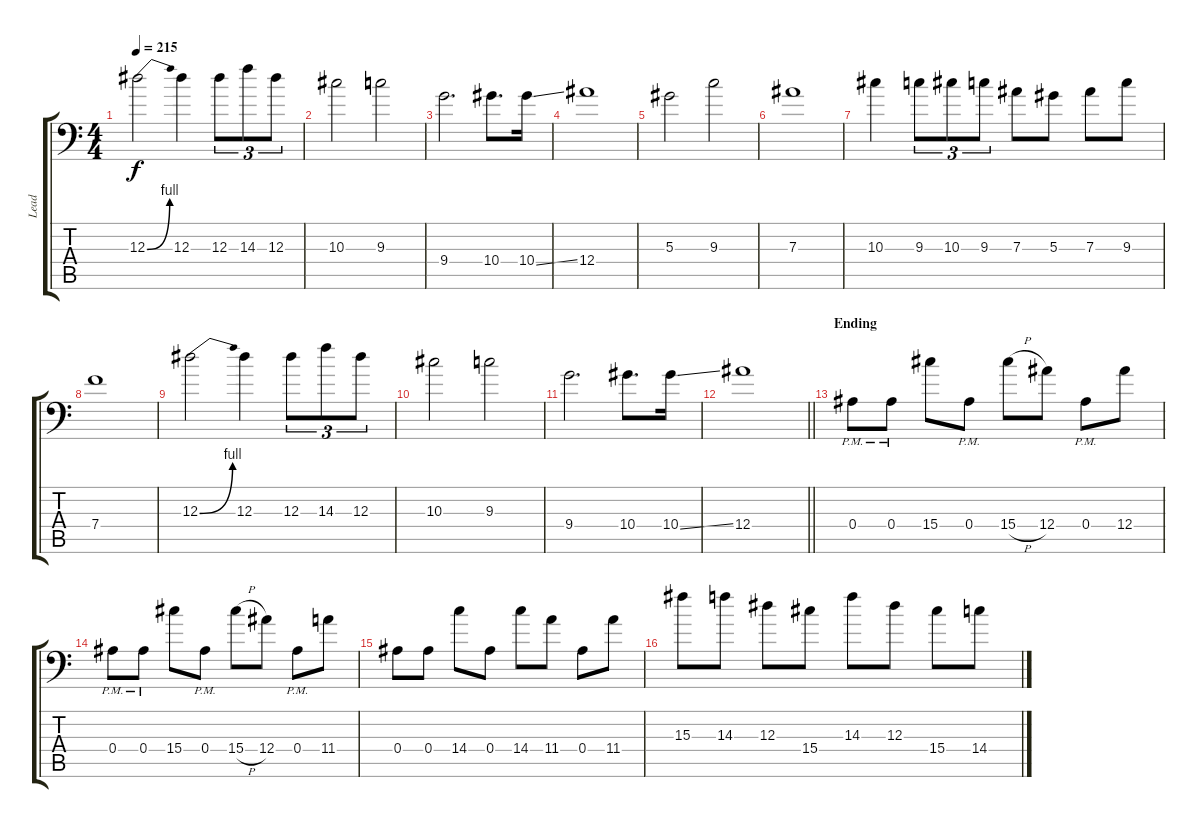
\track ("Lead" "Lead") {instrument distortionguitar}
\staff {score tabs}
\tuning (C4 G3 Eb3 Bb2 F2 Bb1) {hide}
\ts (4 4)
\tempo 215
\clef f4
\ks c
12.3{be (bend 0 0 60 4)}.2{dy f} 12.3.4 12.3.8{tu (3 2)} 14.3.8{tu (3 2)} 12.3.8{tu (3 2)} |
10.3.2 9.3.2 |
9.4.2{d} 10.4.8{d} 10.4{ss}.16 |
12.4.1 |
5.3.2 9.3.2 |
7.3.1 |
10.3.4 9.3.8{tu (3 2)} 10.3.8{tu (3 2)} 9.3.8{tu (3 2)} 7.3.8 5.3.8 7.3.8 9.3.8 |
7.4.1 |
12.3{be (bend 0 0 60 4)}.2 12.3.4 12.3.8{tu (3 2)} 14.3.8{tu (3 2)} 12.3.8{tu (3 2)} |
10.3.2 9.3.2 |
9.4.2{d} 10.4.8{d} 10.4{ss}.16 |
\barLineRight lightlight
12.4.1 |
\section ("" "Ending")
0.4{pm}.8 0.4{pm}.8 15.4.8 0.4{pm}.8 15.4{h}.8 12.4.8 0.4{pm}.8 12.4.8 |
0.4{pm}.8 0.4{pm}.8 15.4.8 0.4{pm}.8 15.4{h}.8 12.4.8 0.4{pm}.8 11.4.8 |
0.4.8 0.4.8 14.4.8 0.4.8 14.4.8 11.4.8 0.4.8 11.4.8 |
15.3.8 14.3.8 12.3.8 15.4.8 14.3.8 12.3.8 15.4.8 14.4.8
